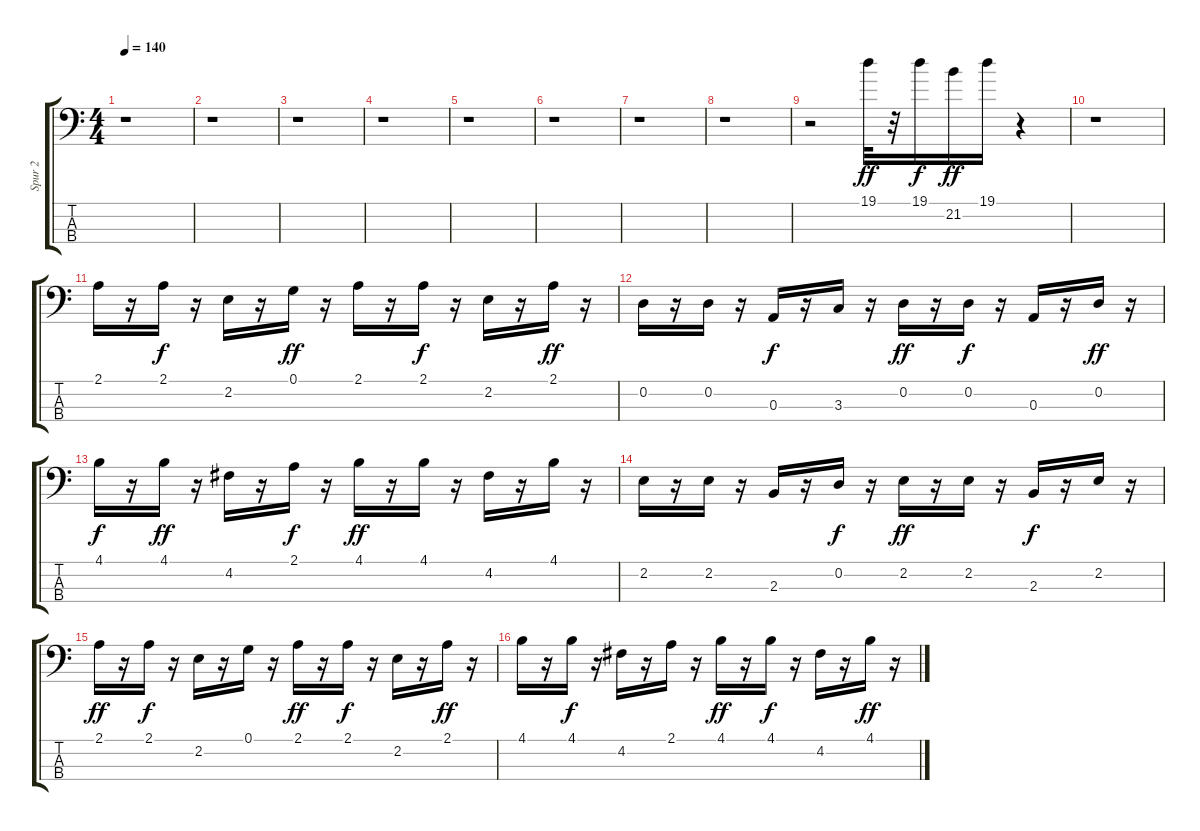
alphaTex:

\track ("Spur 2" "Spur 2") {instrument electricbasspick}
\staff {score tabs}
\tuning (G2 D2 A1 E1) {hide}
\ts (4 4)
\tempo 140
\clef f4
\ks c
r.1{dy ff instrument electricbasspick} |
r.1 |
r.1 |
r.1 |
r.1 |
r.1 |
r.1 |
r.1 |
r.2 19.1.32 r.32 19.1.16{dy f} 21.2.16{dy ff} 19.1.16 r.4 |
r.1 |
2.1.16 r.16 2.1.16{dy f} r.16 2.2.16 r.16 0.1.16{dy ff} r.16 2.1.16 r.16 2.1.16{dy f} r.16 2.2.16 r.16 2.1.16{dy ff} r.16 |
0.2.16 r.16 0.2.16 r.16 0.3.16{dy f} r.16 3.3.16 r.16 0.2.16{dy ff} r.16 0.2.16{dy f} r.16 0.3.16 r.16 0.2.16{dy ff} r.16 |
4.1.16{dy f} r.16 4.1.16{dy ff} r.16 4.2.16 r.16 2.1.16{dy f} r.16 4.1.16{dy ff} r.16 4.1.16 r.16 4.2.16 r.16 4.1.16 r.16 |
2.2.16 r.16 2.2.16 r.16 2.3.16 r.16 0.2.16{dy f} r.16 2.2.16{dy ff} r.16 2.2.16 r.16 2.3.16{dy f} r.16 2.2.16 r.16 |
2.1.16{dy ff} r.16 2.1.16{dy f} r.16 2.2.16 r.16 0.1.16 r.16 2.1.16{dy ff} r.16 2.1.16{dy f} r.16 2.2.16 r.16 2.1.16{dy ff} r.16 |
4.1.16 r.16 4.1.16{dy f} r.16 4.2.16 r.16 2.1.16 r.16 4.1.16{dy ff} r.16 4.1.16{dy f} r.16 4.2.16 r.16 4.1.16{dy ff} r.16
